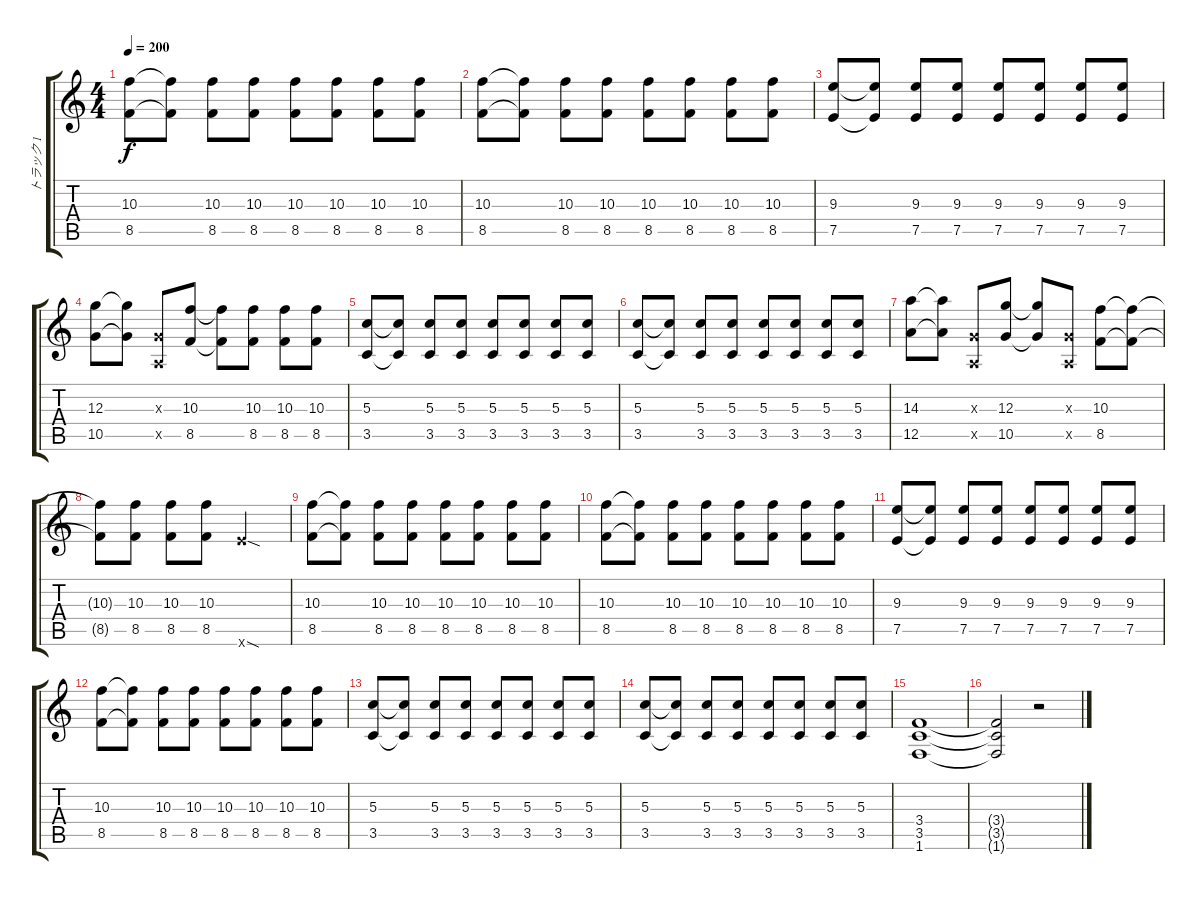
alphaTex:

\track ("トラック 1" "トラック 1") {instrument acousticguitarsteel}
\staff {score tabs}
\tuning (E4 B3 G3 D3 A2 E2) {hide}
\ts (4 4)
\tempo 200
\clef g2
\ks c
(10.3 8.5).8{dy f} (10.3{t} 8.5{t}).8 (10.3 8.5).8 (10.3 8.5).8 (10.3 8.5).8 (10.3 8.5).8 (10.3 8.5).8 (10.3 8.5).8 |
(10.3 8.5).8 (10.3{t} 8.5{t}).8 (10.3 8.5).8 (10.3 8.5).8 (10.3 8.5).8 (10.3 8.5).8 (10.3 8.5).8 (10.3 8.5).8 |
(9.3 7.5).8 (9.3{t} 7.5{t}).8 (9.3 7.5).8 (9.3 7.5).8 (9.3 7.5).8 (9.3 7.5).8 (9.3 7.5).8 (9.3 7.5).8 |
(12.3 10.5).8 (12.3{t} 10.5{t}).8 (0.3{x} 0.5{x}).8 (10.3 8.5).8 (10.3{t} 8.5{t}).8 (10.3 8.5).8 (10.3 8.5).8 (10.3 8.5).8 |
(5.3 3.5).8 (5.3{t} 3.5{t}).8 (5.3 3.5).8 (5.3 3.5).8 (5.3 3.5).8 (5.3 3.5).8 (5.3 3.5).8 (5.3 3.5).8 |
(5.3 3.5).8 (5.3{t} 3.5{t}).8 (5.3 3.5).8 (5.3 3.5).8 (5.3 3.5).8 (5.3 3.5).8 (5.3 3.5).8 (5.3 3.5).8 |
(14.3 12.5).8 (14.3{t} 12.5{t}).8 (0.3{x} 0.5{x}).8 (12.3 10.5).8 (12.3{t} 10.5{t}).8 (0.3{x} 0.5{x}).8 (10.3 8.5).8 (10.3{t} 8.5{t}).8 |
(10.3{t} 8.5{t}).8 (10.3 8.5).8 (10.3 8.5).8 (10.3 8.5).8 12.6{sod x}.2 |
(10.3 8.5).8 (10.3{t} 8.5{t}).8 (10.3 8.5).8 (10.3 8.5).8 (10.3 8.5).8 (10.3 8.5).8 (10.3 8.5).8 (10.3 8.5).8 |
(10.3 8.5).8 (10.3{t} 8.5{t}).8 (10.3 8.5).8 (10.3 8.5).8 (10.3 8.5).8 (10.3 8.5).8 (10.3 8.5).8 (10.3 8.5).8 |
(9.3 7.5).8 (9.3{t} 7.5{t}).8 (9.3 7.5).8 (9.3 7.5).8 (9.3 7.5).8 (9.3 7.5).8 (9.3 7.5).8 (9.3 7.5).8 |
(10.3 8.5).8 (10.3{t} 8.5{t}).8 (10.3 8.5).8 (10.3 8.5).8 (10.3 8.5).8 (10.3 8.5).8 (10.3 8.5).8 (10.3 8.5).8 |
(5.3 3.5).8 (5.3{t} 3.5{t}).8 (5.3 3.5).8 (5.3 3.5).8 (5.3 3.5).8 (5.3 3.5).8 (5.3 3.5).8 (5.3 3.5).8 |
(5.3 3.5).8 (5.3{t} 3.5{t}).8 (5.3 3.5).8 (5.3 3.5).8 (5.3 3.5).8 (5.3 3.5).8 (5.3 3.5).8 (5.3 3.5).8 |
(3.4 3.5 1.6).1 |
(3.4{t} 3.5{t} 1.6{t}).2 r.2
